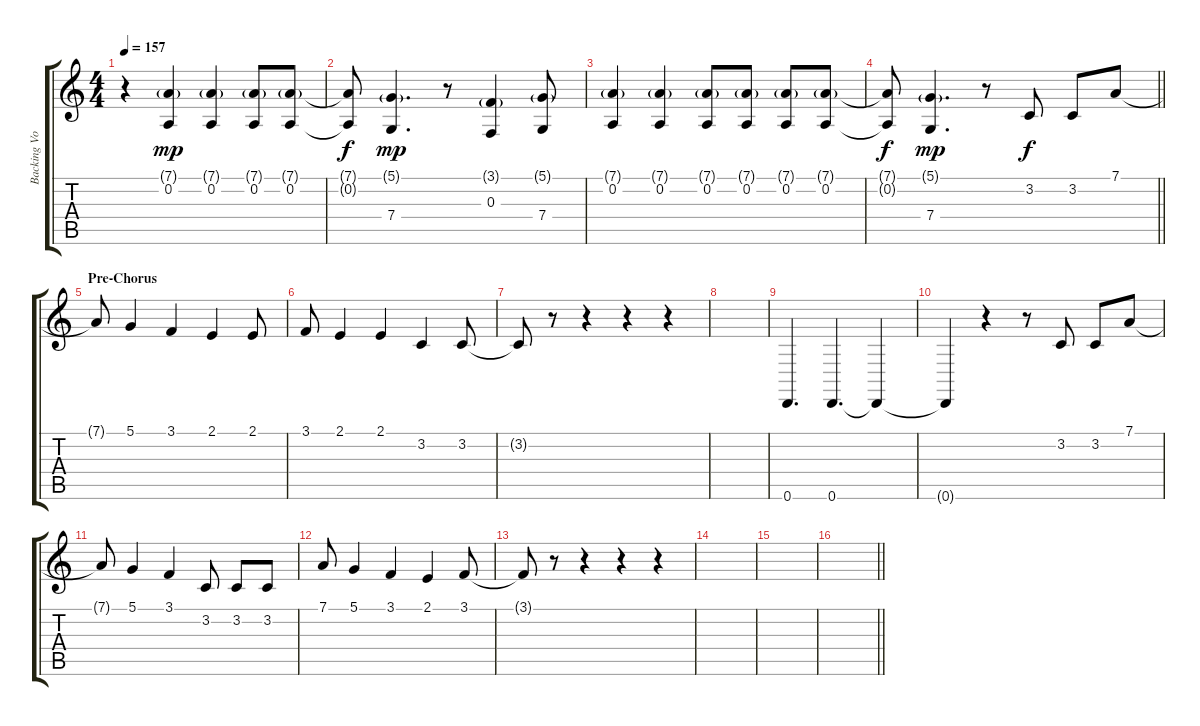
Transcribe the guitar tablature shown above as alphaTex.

\track ("Backing Vocals" "Backing Vo") {instrument lead6voice}
\staff {score tabs}
\tuning (D4 A3 F3 C3 G2 D2) {hide}
\ts (4 4)
\tempo 157
\clef g2
\ks c
r.4{dy mp} (7.1{g} 0.2).4 (7.1{g} 0.2).4 (7.1{g} 0.2).8 (7.1{g} 0.2).8 |
(7.1{t} 0.2{t}).8{dy f} (5.1{g} 7.4).4{d dy mp} r.8 (3.1{g} 0.3).4 (5.1{g} 7.4).8 |
(7.1{g} 0.2).4 (7.1{g} 0.2).4 (7.1{g} 0.2).8 (7.1{g} 0.2).8 (7.1{g} 0.2).8 (7.1{g} 0.2).8 |
\barLineRight lightlight
(7.1{t} 0.2{t}).8{dy f} (5.1{g} 7.4).4{d dy mp} r.8 3.2.8{dy f} 3.2.8 7.1.8 |
\section ("" "Pre-Chorus")
7.1{t}.8 5.1.4 3.1.4 2.1.4 2.1.8 |
3.1.8 2.1.4 2.1.4 3.2.4 3.2.8 |
3.2{t}.8 r.8 r.4 r.4 r.4 |
|
0.6.4{d} 0.6.4{d} 0.6{t}.4 |
0.6{t}.4 r.4 r.8 3.2.8 3.2.8 7.1.8 |
7.1{t}.8 5.1.4 3.1.4 3.2.8 3.2.8 3.2.8 |
7.1.8 5.1.4 3.1.4 2.1.4 3.1.8 |
3.1{t}.8 r.8 r.4 r.4 r.4 |
|
|
\barLineRight lightlight
